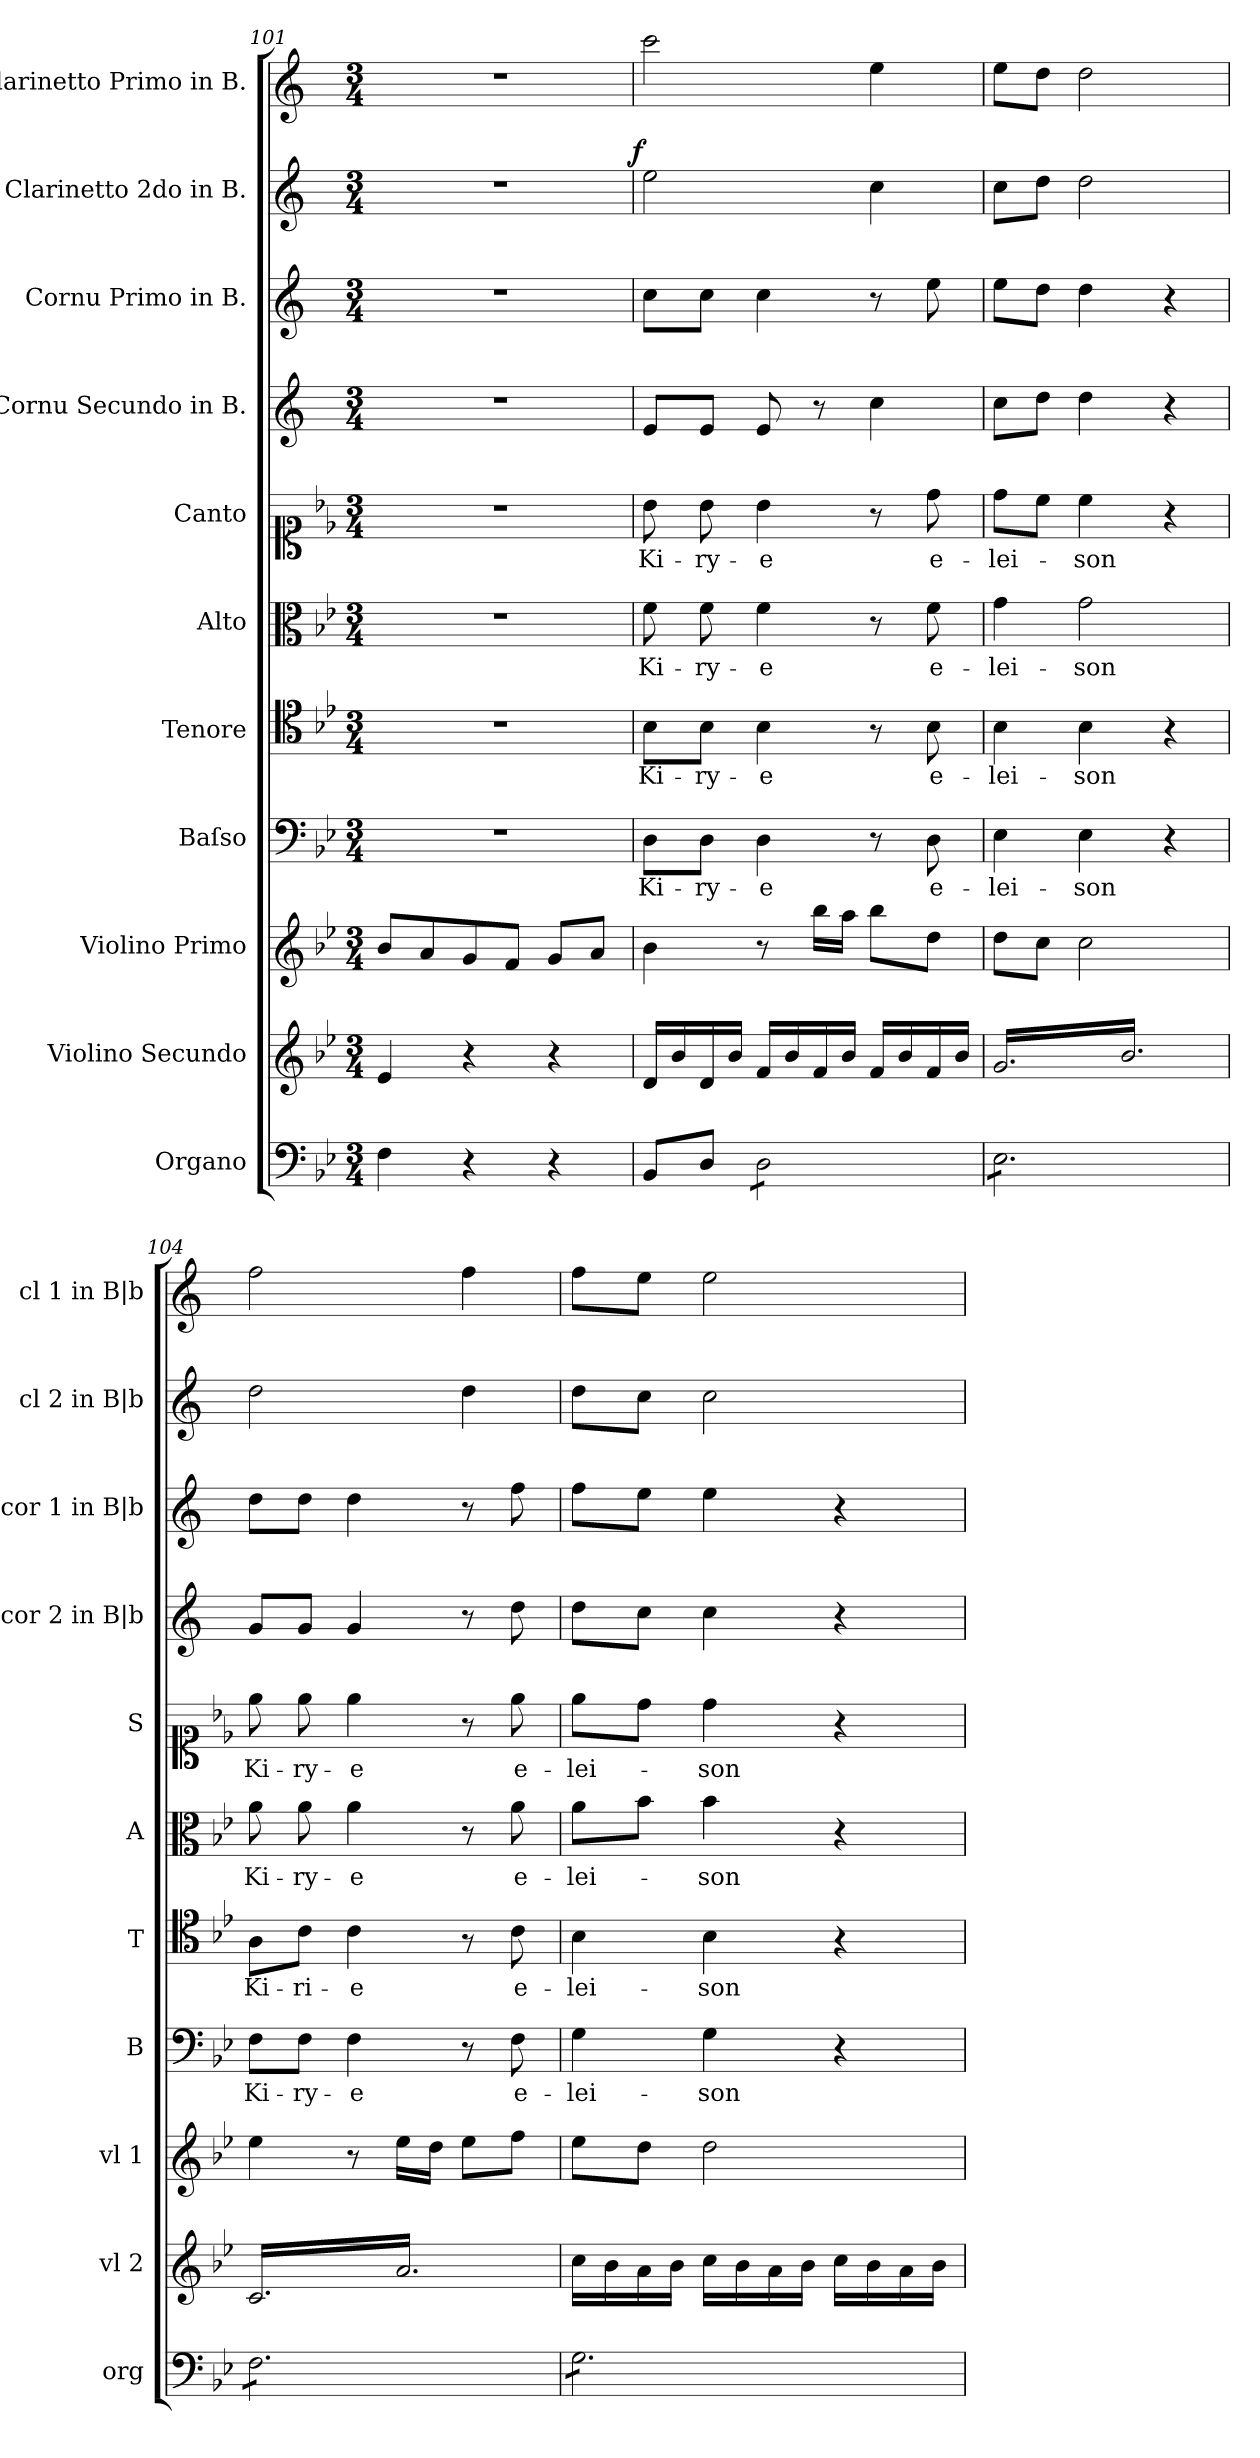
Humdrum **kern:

**kern	**kern	**dynam	**kern	**kern	**text	**kern	**text	**kern	**text	**kern	**text	**kern	**kern	**kern	**dynam	**kern
*part11	*part10	*part10	*part9	*part8	*part8	*part7	*part7	*part6	*part6	*part5	*part5	*part4	*part3	*part2	*part2	*part1
*staff11	*staff10	*staff10	*staff9	*staff8	*staff8	*staff7	*staff7	*staff6	*staff6	*staff5	*staff5	*staff4	*staff3	*staff2	*staff2	*staff1
*I"Organo	*I"Violino Secundo	*	*I"Violino Primo	*I"Baſso	*	*I"Tenore	*	*I"Alto	*	*I"Canto	*	*I"Cornu Secundo in B.	*I"Cornu Primo in B.	*I"Clarinetto 2do in B.	*	*I"Clarinetto Primo in B.
*I'org	*I'vl 2	*	*I'vl 1	*I'B	*	*I'T	*	*I'A	*	*I'S	*	*I'cor 2 in B|b	*I'cor 1 in B|b	*I'cl 2 in B|b	*	*I'cl 1 in B|b
*clefF4	*clefG2	*	*clefG2	*clefF4	*	*clefC4	*	*clefC3	*	*clefC1	*	*clefG2	*clefG2	*clefG2	*	*clefG2
*	*	*	*	*	*	*	*	*	*	*	*	*ITrd1c2	*ITrd1c2	*ITrd1c2	*	*ITrd1c2
*k[b-e-]	*k[b-e-]	*	*k[b-e-]	*k[b-e-]	*	*k[b-e-]	*	*k[b-e-]	*	*k[b-e-]	*	*k[b-e-]	*k[b-e-]	*k[b-e-]	*	*k[b-e-]
*B-:	*B-:	*	*B-:	*B-:	*	*B-:	*	*B-:	*	*B-:	*	*B-:	*B-:	*B-:	*	*B-:
*M3/4	*M3/4	*	*M3/4	*M3/4	*	*M3/4	*	*M3/4	*	*M3/4	*	*M3/4	*M3/4	*M3/4	*	*M3/4
=101	=101	=101	=101	=101	=101	=101	=101	=101	=101	=101	=101	=101	=101	=101	=101	=101
4F\	4e-/	.	8b-/L	2.r	.	2.r	.	2.r	.	2.r	.	2.r	2.r	2.r	.	2.r
.	.	.	8a/	.	.	.	.	.	.	.	.	.	.	.	.	.
4r	4r	.	8g/	.	.	.	.	.	.	.	.	.	.	.	.	.
.	.	.	8f/J	.	.	.	.	.	.	.	.	.	.	.	.	.
4r	4r	.	8g/L	.	.	.	.	.	.	.	.	.	.	.	.	.
.	.	.	8a/J	.	.	.	.	.	.	.	.	.	.	.	.	.
=102	=102	=102	=102	=102	=102	=102	=102	=102	=102	=102	=102	=102	=102	=102	=102	=102
!	!	!LO:DY:a:rj	!	!	!	!	!	!	!	!	!	!	!	!	!LO:DY:a:rj	!
8BB-/L	16d/LL	for.	4b-\	8D\L	Ki-	8B-\L	Ki-	8f\	Ki-	8b-\	Ki-	8d/L	8b-\L	2dd\	f.	2bb-\
.	16b-/	.	.	.	.	.	.	.	.	.	.	.	.	.	.	.
8D/J	16d/	.	.	8D\J	-ry-	8B-\J	-ry-	8f\	-ry-	8b-\	-ry-	8d/J	8b-\J	.	.	.
.	16b-/JJ	.	.	.	.	.	.	.	.	.	.	.	.	.	.	.
*tremolo	*	*	*	*	*	*	*	*	*	*	*	*	*	*	*	*
8D\L	16f/LL	.	8r	4D\	-e	4B-\	-e	4f\	-e	4b-\	-e	8d/	4b-\	.	.	.
.	16b-/	.	.	.	.	.	.	.	.	.	.	.	.	.	.	.
8D\	16f/	.	16bb-\LL	.	.	.	.	.	.	.	.	8r	.	.	.	.
.	16b-/JJ	.	16aa\JJ	.	.	.	.	.	.	.	.	.	.	.	.	.
8D\	16f/LL	.	8bb-\L	8r	.	8r	.	8r	.	8r	.	4b-\	8r	4b-\	.	4dd\
.	16b-/	.	.	.	.	.	.	.	.	.	.	.	.	.	.	.
8D\J	16f/	.	8dd\J	8D\	e-	8B-\	e-	8f\	e-	8dd\	e-	.	8dd\	.	.	.
.	16b-/JJ	.	.	.	.	.	.	.	.	.	.	.	.	.	.	.
=103	=103	=103	=103	=103	=103	=103	=103	=103	=103	=103	=103	=103	=103	=103	=103	=103
*	*tremolo	*	*	*	*	*	*	*	*	*	*	*	*	*	*	*
8E-\L	16g/LL	.	8dd\L	4E-\	-lei-	4B-\	-lei-	4g\	-lei-	8dd\L	-lei-	8b-\L	8dd\L	8b-\L	.	8dd\L
.	16b-/	.	.	.	.	.	.	.	.	.	.	.	.	.	.	.
8E-\	16g/	.	8cc\J	.	.	.	.	.	.	8cc\J	.	8cc\J	8cc\J	8cc\J	.	8cc\J
.	16b-/	.	.	.	.	.	.	.	.	.	.	.	.	.	.	.
8E-\	16g/	.	2cc\	4E-\	-son	4B-\	-son	2g\	-son	4cc\	-son	4cc\	4cc\	2cc\	.	2cc\
.	16b-/	.	.	.	.	.	.	.	.	.	.	.	.	.	.	.
8E-\	16g/	.	.	.	.	.	.	.	.	.	.	.	.	.	.	.
.	16b-/	.	.	.	.	.	.	.	.	.	.	.	.	.	.	.
8E-\	16g/	.	.	4r	.	4r	.	.	.	4r	.	4r	4r	.	.	.
.	16b-/	.	.	.	.	.	.	.	.	.	.	.	.	.	.	.
8E-\J	16g/	.	.	.	.	.	.	.	.	.	.	.	.	.	.	.
.	16b-/JJ	.	.	.	.	.	.	.	.	.	.	.	.	.	.	.
=104	=104	=104	=104	=104	=104	=104	=104	=104	=104	=104	=104	=104	=104	=104	=104	=104
!	!	!	!	!	!	!	!	!	!	!	!LO:LY:i	!	!	!	!	!
8F\L	16c/LL	.	4ee-\	8F\L	Ki-	8A\L	Ki-	8a\	Ki-	8ee-\	Ki-	8f/L	8cc\L	2cc\	.	2ee-\
.	16a/	.	.	.	.	.	.	.	.	.	.	.	.	.	.	.
!	!	!	!	!	!	!	!	!	!	!	!LO:LY:i	!	!	!	!	!
8F\	16c/	.	.	8F\J	-ry-	8c\J	-ri-	8a\	-ry-	8ee-\	-ry-	8f/J	8cc\J	.	.	.
.	16a/	.	.	.	.	.	.	.	.	.	.	.	.	.	.	.
!	!	!	!	!	!	!	!	!	!	!	!LO:LY:i	!	!	!	!	!
8F\	16c/	.	8r	4F\	-e	4c\	-e	4a\	-e	4ee-\	-e	4f/	4cc\	.	.	.
.	16a/	.	.	.	.	.	.	.	.	.	.	.	.	.	.	.
8F\	16c/	.	16ee-\LL	.	.	.	.	.	.	.	.	.	.	.	.	.
.	16a/	.	16dd\JJ	.	.	.	.	.	.	.	.	.	.	.	.	.
8F\	16c/	.	8ee-\L	8r	.	8r	.	8r	.	8r	.	8r	8r	4cc\	.	4ee-\
.	16a/	.	.	.	.	.	.	.	.	.	.	.	.	.	.	.
!	!	!	!	!	!	!	!	!	!	!	!LO:LY:i	!	!	!	!	!
8F\J	16c/	.	8ff\J	8F\	e-	8c\	e-	8a\	e-	8ee-\	e-	8cc\	8ee-\	.	.	.
.	16a/JJ	.	.	.	.	.	.	.	.	.	.	.	.	.	.	.
*	*Xtremolo	*	*	*	*	*	*	*	*	*	*	*	*	*	*	*
=105	=105	=105	=105	=105	=105	=105	=105	=105	=105	=105	=105	=105	=105	=105	=105	=105
!	!	!	!	!	!	!	!	!	!	!	!LO:LY:i	!	!	!	!	!
8G\L	16cc\LL	.	8ee-\L	4G\	-lei-	4B-\	-lei-	8a\L	-lei-	8ee-\L	-lei-	8cc\L	8ee-\L	8cc\L	.	8ee-\L
.	16b-\	.	.	.	.	.	.	.	.	.	.	.	.	.	.	.
8G\	16a\	.	8dd\J	.	.	.	.	8b-\J	.	8dd\J	.	8b-\J	8dd\J	8b-\J	.	8dd\J
.	16b-\JJ	.	.	.	.	.	.	.	.	.	.	.	.	.	.	.
!	!	!	!	!	!	!	!	!	!	!	!LO:LY:i	!	!	!	!	!
8G\	16cc\LL	.	2dd\	4G\	-son	4B-\	-son	4b-\	-son	4dd\	-son	4b-\	4dd\	2b-\	.	2dd\
.	16b-\	.	.	.	.	.	.	.	.	.	.	.	.	.	.	.
8G\	16a\	.	.	.	.	.	.	.	.	.	.	.	.	.	.	.
.	16b-\JJ	.	.	.	.	.	.	.	.	.	.	.	.	.	.	.
8G\	16cc\LL	.	.	4r	.	4r	.	4r	.	4r	.	4r	4r	.	.	.
.	16b-\	.	.	.	.	.	.	.	.	.	.	.	.	.	.	.
8G\J	16a\	.	.	.	.	.	.	.	.	.	.	.	.	.	.	.
*Xtremolo	*	*	*	*	*	*	*	*	*	*	*	*	*	*	*	*
.	16b-\JJ	.	.	.	.	.	.	.	.	.	.	.	.	.	.	.
=	=	=	=	=	=	=	=	=	=	=	=	=	=	=	=	=
*-	*-	*-	*-	*-	*-	*-	*-	*-	*-	*-	*-	*-	*-	*-	*-	*-
